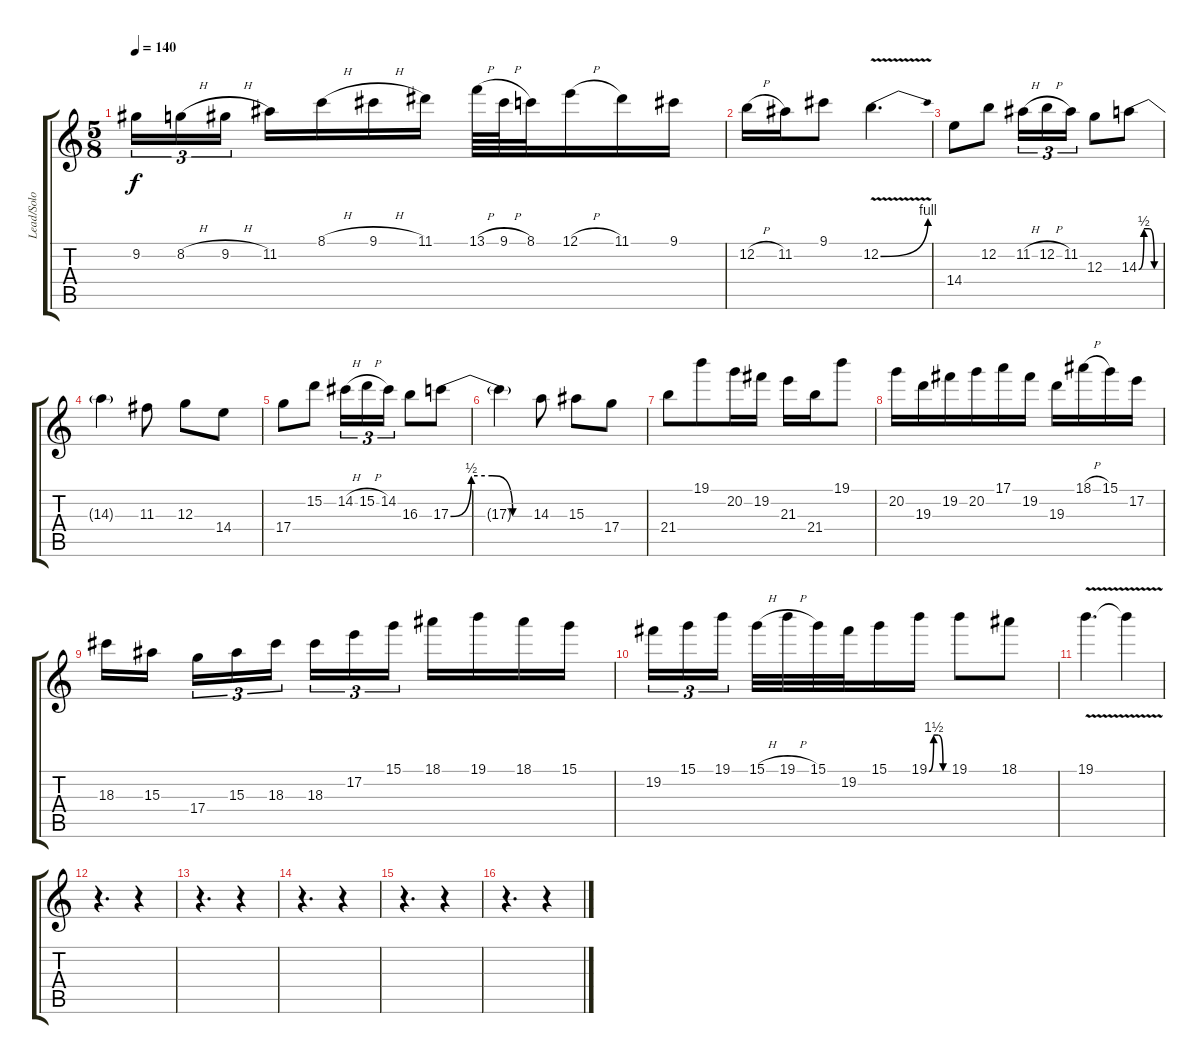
\track ("Lead/Solo" "Lead/Solo") {instrument overdrivenguitar}
\staff {score tabs}
\tuning (E4 B3 G3 D3 A2 E2) {hide}
\ts (5 8)
\tempo 140
\clef g2
\ks c
9.2.16{tu (3 2) dy f} 8.2{h}.16{tu (3 2)} 9.2{h}.16{tu (3 2)} 11.2.16 8.1{h}.16 9.1{h}.16 11.1.16 13.1{h}.64 9.1{h}.64 8.1.32 12.1{h}.16 11.1.16 9.1.16 |
12.2{h}.16 11.2.16 9.1.8 12.2{be (bend 0 0 60 4) v}.4{d} |
14.4.8 12.2.8 11.2{h}.16{tu (3 2)} 12.2{h}.16{tu (3 2)} 11.2.16{tu (3 2)} 12.3.8 14.3{be (custom 0 0 15 2 30 2 45 0 60 0)}.8 |
14.3{t}.4 11.3.8 12.3.8 14.4.8 |
17.4.8 15.2.8 14.2{h}.16{tu (3 2)} 15.2{h}.16{tu (3 2)} 14.2.16{tu (3 2)} 16.3.8 17.3{be (custom 0 0 15 2 30 2 45 0 60 0)}.8 |
17.3{t}.4 14.3.8 15.3.8 17.4.8 |
21.4.8 19.1.8 20.2.16 19.2.16 21.3.16 21.4.16 19.1.8 |
20.2.16 19.3.16 19.2.16 20.2.16 17.1.16 19.2.16 19.3.16 18.1{h}.16 15.1.16 17.2.16 |
18.3.16 15.3.16 17.4.16{tu (3 2)} 15.3.16{tu (3 2)} 18.3.16{tu (3 2)} 18.3.16{tu (3 2)} 17.2.16{tu (3 2)} 15.1.16{tu (3 2)} 18.1.16 19.1.16 18.1.16 15.1.16 |
19.2.16{tu (3 2)} 15.1.16{tu (3 2)} 19.1.16{tu (3 2)} 15.1{h}.32 19.1{h}.32 15.1.32 19.2.32 15.1.16 19.1{be (custom 0 0 15 6 30 6 45 0 60 0)}.16 19.1.8 18.1.8 |
19.1{v}.4{d} 19.1{t}.4 |
r.4{d} r.4 |
r.4{d} r.4 |
r.4{d} r.4 |
r.4{d} r.4 |
r.4{d} r.4
